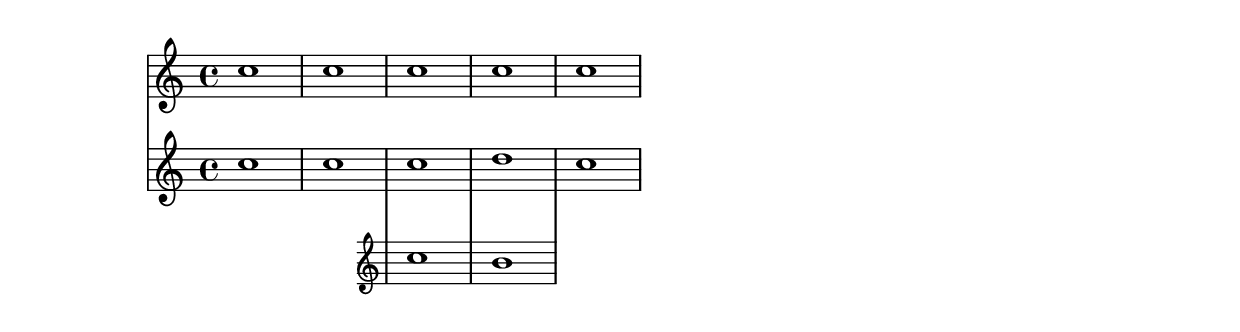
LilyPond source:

%% Do not edit this file; it is automatically
%% generated from LSR http://lsr.dsi.unimi.it
%% This file is in the public domain.
\version "2.13.31"

\header {
  lsrtags = "staff-notation, contexts-and-engravers"

%% Translation of GIT committish: 0b55335aeca1de539bf1125b717e0c21bb6fa31b
  texidoces = "
Se puede añadir (posiblemente de forma temporal) un pentagrama
nuevo una vez que la pieza ha comenzado.

"
  doctitlees = "Añadir un pentagrama nuevo"

  texidoc = "
An extra staff can be added (possibly temporarily) after the start of a
piece.

"
  doctitle = "Adding an extra staff"
} % begin verbatim

\score {
  <<
    \new Staff \relative c'' {
      c1 | c | c | c | c
    }
    \new StaffGroup \relative c'' {
      \new Staff {
        c1 | c
        <<
          {
            c1 | d
          }
          \new Staff {
            \once \override Staff.TimeSignature #'stencil = ##f
            c1 | b
          }
        >>
        c1
      }
    }
  >>
}

